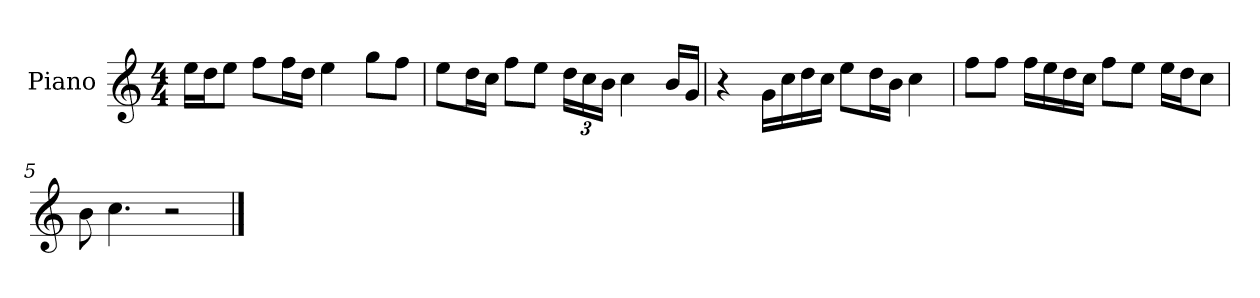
**kern
*part1
*staff1
*I"Piano
*I'P-no
*clefG2
*k[]
*M4/4
*MM90
=1
16ee\LL
16dd\J
8ee\J
8ff\L
16ff\L
16dd\JJ
4ee\
8gg\L
8ff\J
=2
8ee\L
16dd\L
16cc\JJ
8ff\L
8ee\J
*Xbrackettup
24dd\LL
24cc\
24b\JJ
4cc\
16b/LL
16g/JJ
=3
4r
16g\LL
16cc\
16dd\
16cc\JJ
8ee\L
16dd\L
16b\JJ
4cc\
=4
8ff\L
8ff\J
16ff\LL
16ee\
16dd\
16cc\JJ
8ff\L
8ee\J
16ee\LL
16dd\J
8cc\J
!!LO:LB:g=z
=5
8b\
4.cc\
2r
==
*-
